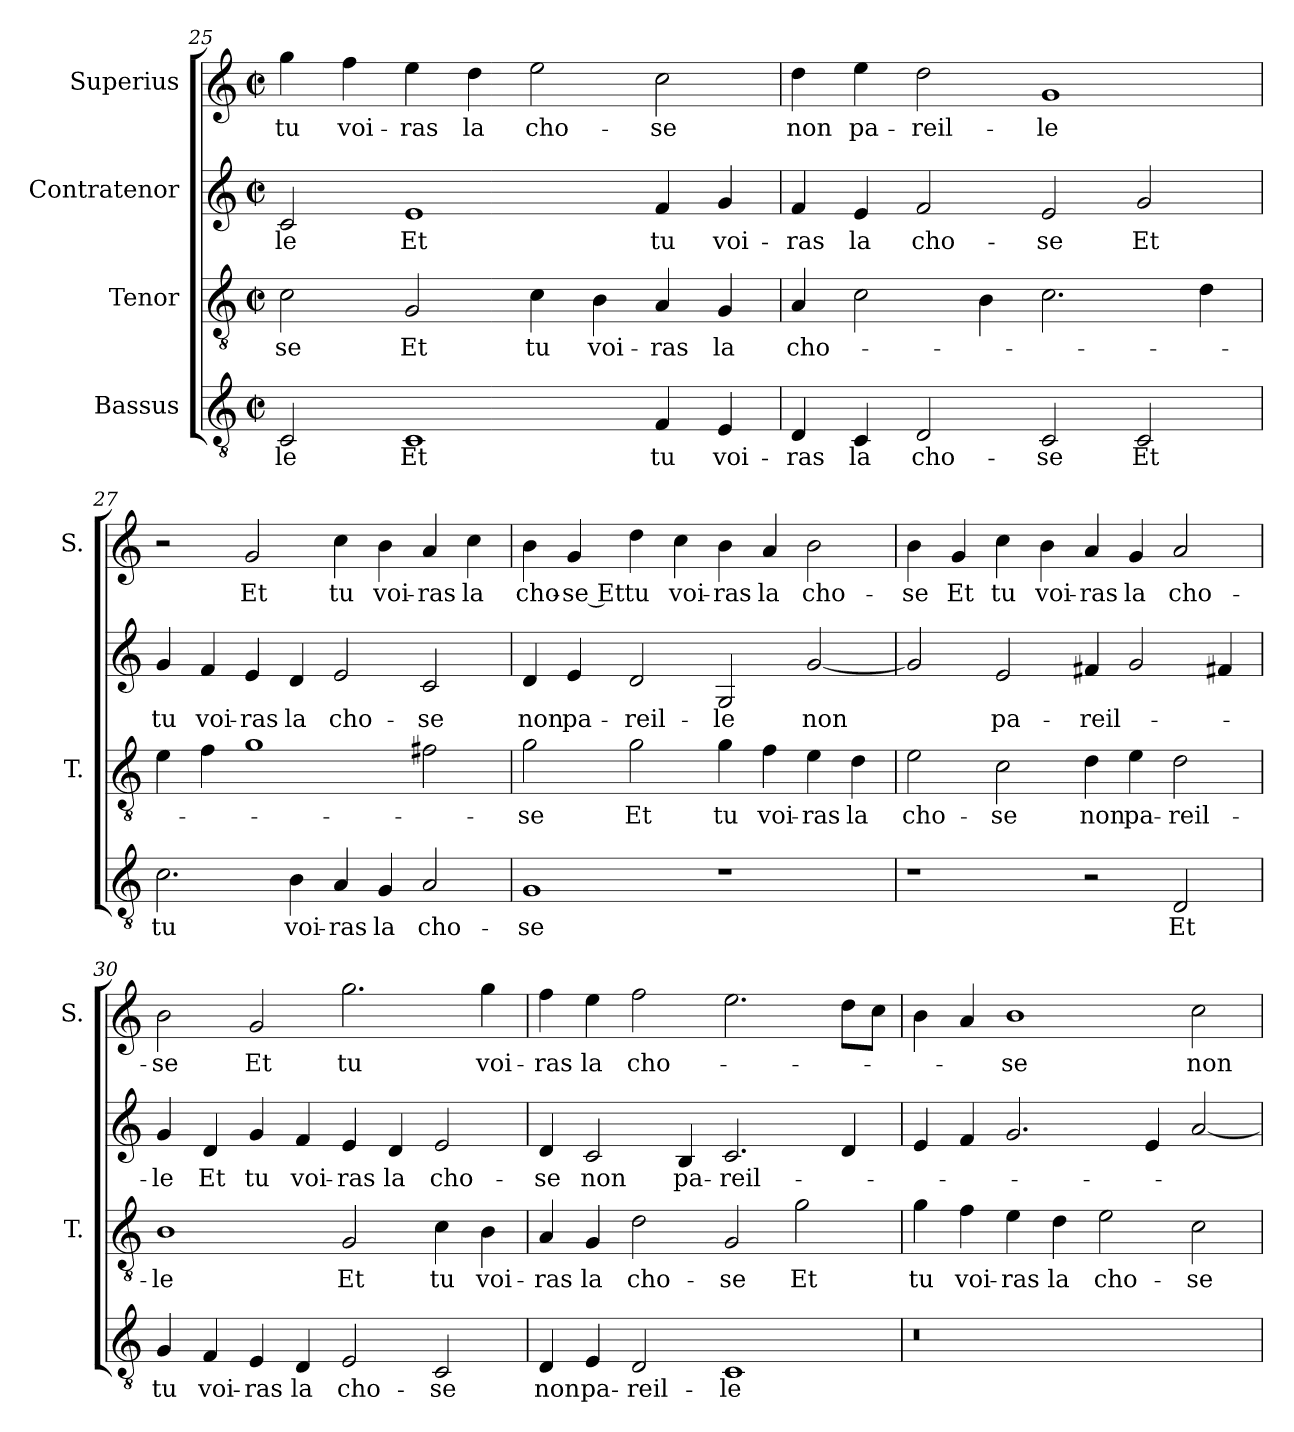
**kern	**text	**kern	**text	**kern	**text	**kern	**text
*part4	*part4	*part3	*part3	*part2	*part2	*part1	*part1
*staff4	*staff4	*staff3	*staff3	*staff2	*staff2	*staff1	*staff1
*I"Bassus	*	*I"Tenor	*	*I"Contratenor	*	*I"Superius	*
*	*	*I'T.	*	*	*	*I'S.	*
!!LO:PB:g=z
*clefGv2	*	*clefGv2	*	*clefG2	*	*clefG2	*
*k[]	*	*k[]	*	*k[]	*	*k[]	*
*C:	*	*C:	*	*C:	*	*C:	*
*M2/2	*	*M2/2	*	*M2/2	*	*M2/2	*
*met(c|)	*	*met(c|)	*	*met(c|)	*	*met(c|)	*
=25	=25	=25	=25	=25	=25	=25	=25
2C/	-le	2c\	-se	2c/	-le	4gg\	tu
.	.	.	.	.	.	4ff\	voi-
1C/	Et	2G/	Et	1e/	Et	4ee\	-ras
.	.	.	.	.	.	4dd\	la
.	.	4c\	tu	.	.	2ee\	cho-
.	.	4B\	voi-	.	.	.	.
4F/	tu	4A/	-ras	4f/	tu	2cc\	-se
4E/	voi-	4G/	la	4g/	voi-	.	.
=26	=26	=26	=26	=26	=26	=26	=26
4D/	-ras	4A/	cho-	4f/	-ras	4dd\	non
4C/	la	2c\	.	4e/	la	4ee\	pa-
2D/	cho-	.	.	2f/	cho-	2dd\	-reil-
.	.	4B\	.	.	.	.	.
2C/	-se	2.c\	.	2e/	-se	1g/	-le
2C/	Et	.	.	2g/	Et	.	.
.	.	4d\	.	.	.	.	.
=27	=27	=27	=27	=27	=27	=27	=27
2.c\	tu	4e\	.	4g/	tu	2r	.
.	.	4f\	.	4f/	voi-	.	.
.	.	1g\	.	4e/	-ras	2g/	Et
4B\	voi-	.	.	4d/	la	.	.
4A/	-ras	.	.	2e/	cho-	4cc\	tu
4G/	la	.	.	.	.	4b\	voi-
2A/	cho-	2f#X\	.	2c/	-se	4a/	-ras
.	.	.	.	.	.	4cc\	la
=28	=28	=28	=28	=28	=28	=28	=28
1G/	-se	2g\	-se	4d/	non	4b\	cho-
.	.	.	.	4e/	pa-	4g/	-se Et
.	.	2g\	Et	2d/	-reil-	4dd\	tu
.	.	.	.	.	.	4cc\	voi-
1r	.	4g\	tu	2G/	-le	4b\	-ras
.	.	4f\	voi-	.	.	4a/	la
.	.	4e\	-ras	[2g/	non	2b\	cho-
.	.	4d\	la	.	.	.	.
!!LO:LB:g=z
=29	=29	=29	=29	=29	=29	=29	=29
1r	.	2e\	cho-	2g/]	.	4b\	-se
.	.	.	.	.	.	4g/	Et
.	.	2c\	-se	2e/	pa-	4cc\	tu
.	.	.	.	.	.	4b\	voi-
2r	.	4d\	non	4f#X/	-reil-	4a/	-ras
.	.	4e\	pa-	2g/	.	4g/	la
2D/	Et	2d\	-reil-	.	.	2a/	cho-
.	.	.	.	4f#X/	.	.	.
=30	=30	=30	=30	=30	=30	=30	=30
4G/	tu	1B\	-le	4g/	-le	2b\	-se
4F/	voi-	.	.	4d/	Et	.	.
4E/	-ras	.	.	4g/	tu	2g/	Et
4D/	la	.	.	4f/	voi-	.	.
2E/	cho-	2G/	Et	4e/	-ras	2.gg\	tu
.	.	.	.	4d/	la	.	.
2C/	-se	4c\	tu	2e/	cho-	.	.
.	.	4B\	voi-	.	.	4gg\	voi-
=31	=31	=31	=31	=31	=31	=31	=31
4D/	non	4A/	-ras	4d/	-se	4ff\	-ras
4E/	pa-	4G/	la	2c/	non	4ee\	la
2D/	-reil-	2d\	cho-	.	.	2ff\	cho-
.	.	.	.	4B/	pa-	.	.
1C/	-le	2G/	-se	2.c/	-reil-	2.ee\	.
.	.	2g\	Et	.	.	.	.
.	.	.	.	4d/	.	8dd\L	.
.	.	.	.	.	.	8cc\J	.
=32	=32	=32	=32	=32	=32	=32	=32
!LO:N:vis=0	!	!	!	!	!	!	!
1r	.	4g\	tu	4e/	.	4b\	.
.	.	4f\	voi-	4f/	.	4a/	.
.	.	4e\	-ras	2.g/	.	1b\	-se
.	.	4d\	la	.	.	.	.
1ryy	.	2e\	cho-	.	.	.	.
.	.	.	.	4e/	.	.	.
.	.	2c\	-se	[2a/	.	2cc\	non
=	=	=	=	=	=	=	=
*-	*-	*-	*-	*-	*-	*-	*-
